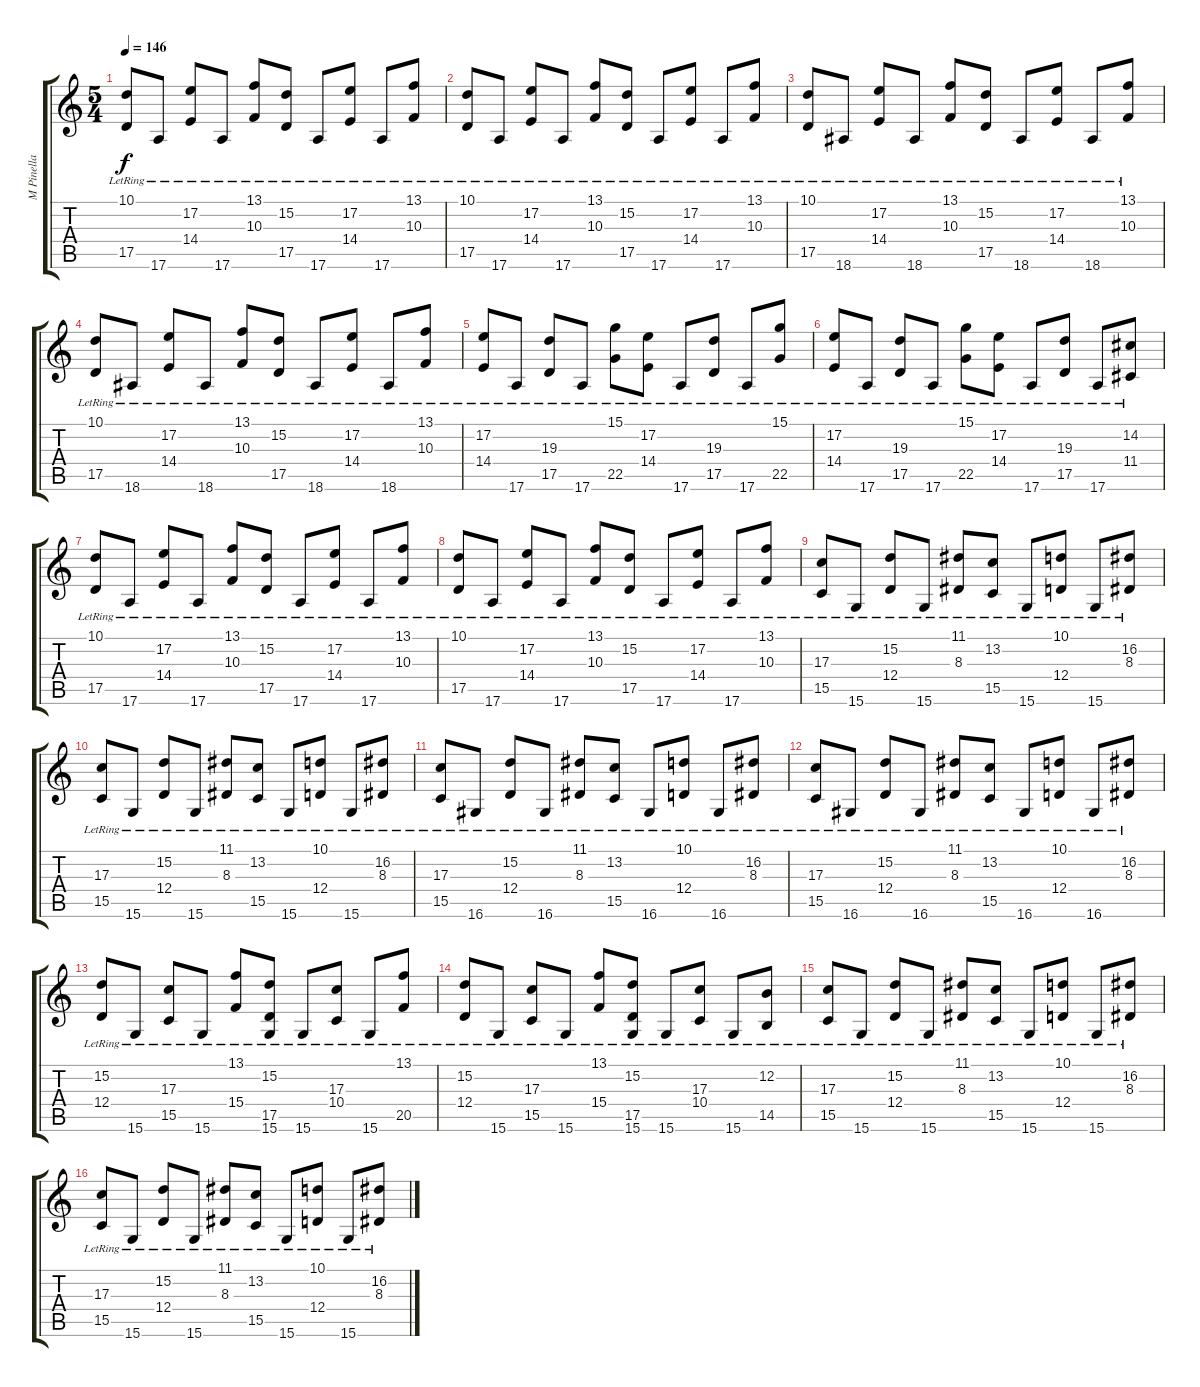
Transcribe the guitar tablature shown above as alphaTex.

\track ("M Pinella" "M Pinella") {instrument acousticgrandpiano}
\staff {score tabs}
\tuning (E4 B3 G3 D3 A2 E2) {hide}
\ts (5 4)
\tempo 146
\clef g2
\ks c
(10.1{lr} 17.5{lr}).8{dy f volume 12 balance 8 instrument acousticgrandpiano} 17.6{lr}.8 (17.2{lr} 14.4{lr}).8 17.6{lr}.8 (13.1{lr} 10.3{lr}).8 (15.2{lr} 17.5{lr}).8 17.6{lr}.8 (17.2{lr} 14.4{lr}).8 17.6{lr}.8 (13.1{lr} 10.3{lr}).8 |
(10.1{lr} 17.5{lr}).8 17.6{lr}.8 (17.2{lr} 14.4{lr}).8 17.6{lr}.8 (13.1{lr} 10.3{lr}).8 (15.2{lr} 17.5{lr}).8 17.6{lr}.8 (17.2{lr} 14.4{lr}).8 17.6{lr}.8 (13.1{lr} 10.3{lr}).8 |
(10.1{lr} 17.5{lr}).8 18.6{lr}.8 (17.2{lr} 14.4{lr}).8 18.6{lr}.8 (13.1{lr} 10.3{lr}).8 (15.2{lr} 17.5{lr}).8 18.6{lr}.8 (17.2{lr} 14.4{lr}).8 18.6{lr}.8 (13.1{lr} 10.3{lr}).8 |
(10.1{lr} 17.5{lr}).8 18.6{lr}.8 (17.2{lr} 14.4{lr}).8 18.6{lr}.8 (13.1{lr} 10.3{lr}).8 (15.2{lr} 17.5{lr}).8 18.6{lr}.8 (17.2{lr} 14.4{lr}).8 18.6{lr}.8 (13.1{lr} 10.3{lr}).8 |
(17.2{lr} 14.4{lr}).8 17.6{lr}.8 (19.3{lr} 17.5{lr}).8 17.6{lr}.8 (15.1{lr} 22.5{lr}).8 (17.2{lr} 14.4{lr}).8 17.6{lr}.8 (19.3{lr} 17.5{lr}).8 17.6{lr}.8 (15.1{lr} 22.5{lr}).8 |
(17.2{lr} 14.4{lr}).8 17.6{lr}.8 (19.3{lr} 17.5{lr}).8 17.6{lr}.8 (15.1{lr} 22.5{lr}).8 (17.2{lr} 14.4{lr}).8 17.6{lr}.8 (19.3{lr} 17.5{lr}).8 17.6{lr}.8 (14.2{lr} 11.4{lr}).8 |
(10.1{lr} 17.5{lr}).8 17.6{lr}.8 (17.2{lr} 14.4{lr}).8 17.6{lr}.8 (13.1{lr} 10.3{lr}).8 (15.2{lr} 17.5{lr}).8 17.6{lr}.8 (17.2{lr} 14.4{lr}).8 17.6{lr}.8 (13.1{lr} 10.3{lr}).8 |
(10.1{lr} 17.5{lr}).8 17.6{lr}.8 (17.2{lr} 14.4{lr}).8 17.6{lr}.8 (13.1{lr} 10.3{lr}).8 (15.2{lr} 17.5{lr}).8 17.6{lr}.8 (17.2{lr} 14.4{lr}).8 17.6{lr}.8 (13.1{lr} 10.3{lr}).8 |
(17.3{lr} 15.5{lr}).8 15.6{lr}.8 (15.2{lr} 12.4{lr}).8 15.6{lr}.8 (11.1{lr} 8.3{lr}).8 (13.2{lr} 15.5{lr}).8 15.6{lr}.8 (10.1{lr} 12.4{lr}).8 15.6{lr}.8 (16.2{lr} 8.3{lr}).8 |
(17.3{lr} 15.5{lr}).8 15.6{lr}.8 (15.2{lr} 12.4{lr}).8 15.6{lr}.8 (11.1{lr} 8.3{lr}).8 (13.2{lr} 15.5{lr}).8 15.6{lr}.8 (10.1{lr} 12.4{lr}).8 15.6{lr}.8 (16.2{lr} 8.3{lr}).8 |
(17.3{lr} 15.5{lr}).8 16.6{lr}.8 (15.2{lr} 12.4{lr}).8 16.6{lr}.8 (11.1{lr} 8.3{lr}).8 (13.2{lr} 15.5{lr}).8 16.6{lr}.8 (10.1{lr} 12.4{lr}).8 16.6{lr}.8 (16.2{lr} 8.3{lr}).8 |
(17.3{lr} 15.5{lr}).8 16.6{lr}.8 (15.2{lr} 12.4{lr}).8 16.6{lr}.8 (11.1{lr} 8.3{lr}).8 (13.2{lr} 15.5{lr}).8 16.6{lr}.8 (10.1{lr} 12.4{lr}).8 16.6{lr}.8 (16.2{lr} 8.3{lr}).8 |
(15.2{lr} 12.4{lr}).8 15.6{lr}.8 (17.3{lr} 15.5{lr}).8 15.6{lr}.8 (13.1{lr} 15.4{lr}).8 (15.2{lr} 17.5{lr} 15.6{lr}).8 15.6{lr}.8 (17.3{lr} 10.4{lr}).8 15.6{lr}.8 (13.1{lr} 20.5{lr}).8 |
(15.2{lr} 12.4{lr}).8 15.6{lr}.8 (17.3{lr} 15.5{lr}).8 15.6{lr}.8 (13.1{lr} 15.4{lr}).8 (15.2{lr} 17.5{lr} 15.6{lr}).8 15.6{lr}.8 (17.3{lr} 10.4{lr}).8 15.6{lr}.8 (12.2{lr} 14.5{lr}).8 |
(17.3{lr} 15.5{lr}).8 15.6{lr}.8 (15.2{lr} 12.4{lr}).8 15.6{lr}.8 (11.1{lr} 8.3{lr}).8 (13.2{lr} 15.5{lr}).8 15.6{lr}.8 (10.1{lr} 12.4{lr}).8 15.6{lr}.8 (16.2{lr} 8.3{lr}).8 |
(17.3{lr} 15.5{lr}).8 15.6{lr}.8 (15.2{lr} 12.4{lr}).8 15.6{lr}.8 (11.1{lr} 8.3{lr}).8 (13.2{lr} 15.5{lr}).8 15.6{lr}.8 (10.1{lr} 12.4{lr}).8 15.6{lr}.8 (16.2{lr} 8.3{lr}).8
